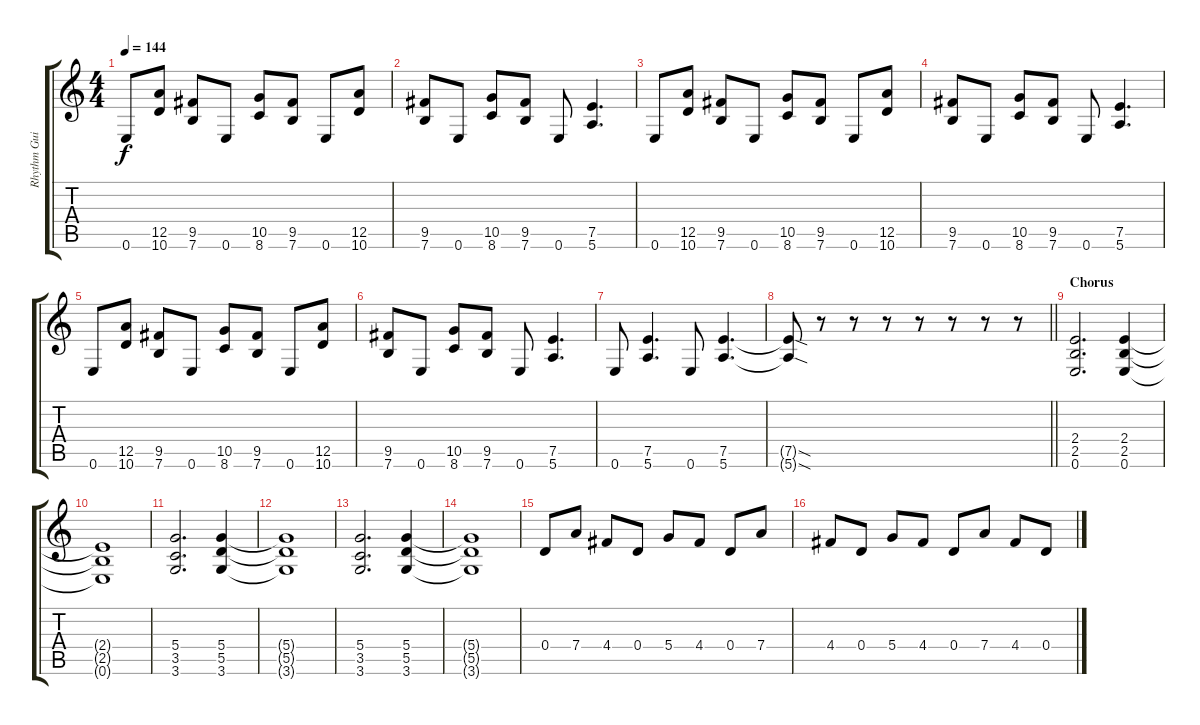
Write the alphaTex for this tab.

\track ("Rhythm Guitar" "Rhythm Gui") {instrument distortionguitar}
\staff {score tabs}
\tuning (E4 B3 G3 D3 A2 E2) {hide}
\ts (4 4)
\tempo 144
\clef g2
\ks c
0.6.8{dy f} (12.5 10.6).8 (9.5 7.6).8 0.6.8 (10.5 8.6).8 (9.5 7.6).8 0.6.8 (12.5 10.6).8 |
(9.5 7.6).8 0.6.8 (10.5 8.6).8 (9.5 7.6).8 0.6.8 (7.5 5.6).4{d} |
0.6.8 (12.5 10.6).8 (9.5 7.6).8 0.6.8 (10.5 8.6).8 (9.5 7.6).8 0.6.8 (12.5 10.6).8 |
(9.5 7.6).8 0.6.8 (10.5 8.6).8 (9.5 7.6).8 0.6.8 (7.5 5.6).4{d} |
0.6.8 (12.5 10.6).8 (9.5 7.6).8 0.6.8 (10.5 8.6).8 (9.5 7.6).8 0.6.8 (12.5 10.6).8 |
(9.5 7.6).8 0.6.8 (10.5 8.6).8 (9.5 7.6).8 0.6.8 (7.5 5.6).4{d} |
0.6.8 (7.5 5.6).4{d} 0.6.8 (7.5 5.6).4{d} |
\barLineRight lightlight
(7.5{sod t} 5.6{sod t}).8 r.8 r.8 r.8 r.8 r.8 r.8 r.8 |
\section ("" "Chorus")
(2.4 2.5 0.6).2{d} (2.4 2.5 0.6).4 |
(2.4{t} 2.5{t} 0.6{t}).1 |
(5.4 3.5 3.6).2{d} (5.4 5.5 3.6).4 |
(5.4{t} 5.5{t} 3.6{t}).1 |
(5.4 3.5 3.6).2{d} (5.4 5.5 3.6).4 |
(5.4{t} 5.5{t} 3.6{t}).1 |
0.4.8 7.4.8 4.4.8 0.4.8 5.4.8 4.4.8 0.4.8 7.4.8 |
4.4.8 0.4.8 5.4.8 4.4.8 0.4.8 7.4.8 4.4.8 0.4.8
